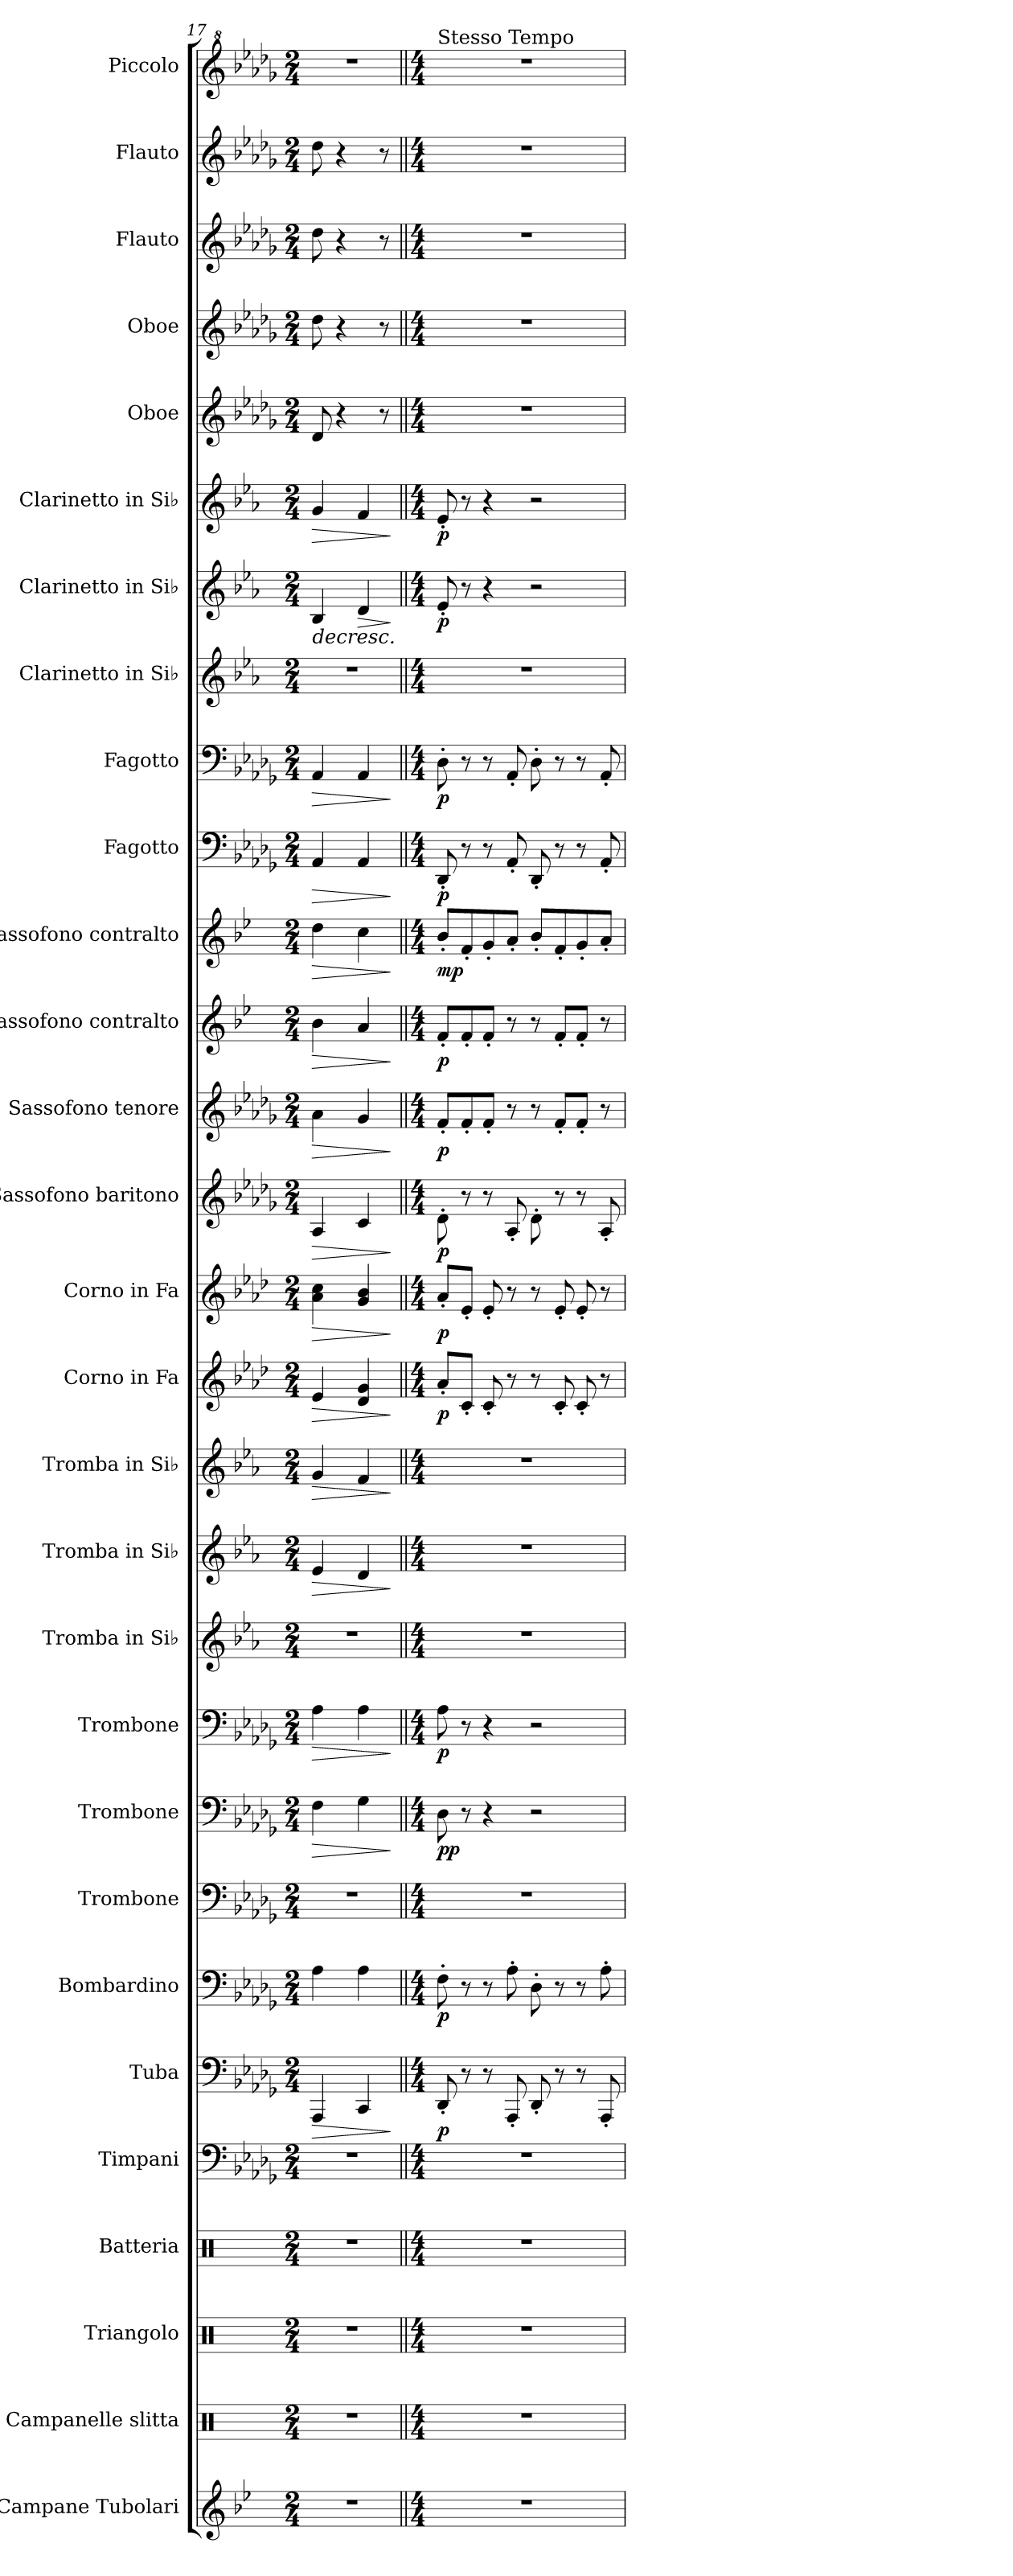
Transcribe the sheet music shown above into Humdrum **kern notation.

**kern	**kern	**kern	**kern	**kern	**kern	**dynam	**kern	**dynam	**kern	**kern	**dynam	**kern	**dynam	**kern	**kern	**dynam	**kern	**dynam	**kern	**dynam	**kern	**dynam	**kern	**dynam	**kern	**dynam	**kern	**dynam	**kern	**dynam	**kern	**dynam	**kern	**dynam	**kern	**kern	**dynam	**kern	**dynam	**kern	**kern	**kern	**kern	**kern
*part29	*part28	*part27	*part26	*part25	*part24	*part24	*part23	*part23	*part22	*part21	*part21	*part20	*part20	*part19	*part18	*part18	*part17	*part17	*part16	*part16	*part15	*part15	*part14	*part14	*part13	*part13	*part12	*part12	*part11	*part11	*part10	*part10	*part9	*part9	*part8	*part7	*part7	*part6	*part6	*part5	*part4	*part3	*part2	*part1
*staff29	*staff28	*staff27	*staff26	*staff25	*staff24	*staff24	*staff23	*staff23	*staff22	*staff21	*staff21	*staff20	*staff20	*staff19	*staff18	*staff18	*staff17	*staff17	*staff16	*staff16	*staff15	*staff15	*staff14	*staff14	*staff13	*staff13	*staff12	*staff12	*staff11	*staff11	*staff10	*staff10	*staff9	*staff9	*staff8	*staff7	*staff7	*staff6	*staff6	*staff5	*staff4	*staff3	*staff2	*staff1
*I"Campane Tubolari	*I"Campanelle slitta	*I"Triangolo	*I"Batteria	*I"Timpani	*I"Tuba	*	*I"Bombardino	*	*I"Trombone	*I"Trombone	*	*I"Trombone	*	*I"Tromba in Si♭	*I"Tromba in Si♭	*	*I"Tromba in Si♭	*	*I"Corno in Fa	*	*I"Corno in Fa	*	*I"Sassofono baritono	*	*I"Sassofono tenore	*	*I"Sassofono contralto	*	*I"Sassofono contralto	*	*I"Fagotto	*	*I"Fagotto	*	*I"Clarinetto in Si♭	*I"Clarinetto in Si♭	*	*I"Clarinetto in Si♭	*	*I"Oboe	*I"Oboe	*I"Flauto	*I"Flauto	*I"Piccolo
*I'Camp. tb.	*	*I'Triang.	*I'Batt.	*I'Timp.	*I'Tba.	*	*	*	*I'Tbn.	*I'Tbn.	*	*I'Tbn.	*	*I'Tr. Si♭	*I'Tr. Si♭	*	*I'Tr. Si♭	*	*I'Cor. Fa	*	*I'Cor. Fa	*	*	*	*	*	*	*	*	*	*I'Fag.	*	*I'Fag.	*	*I'Cl. Si♭	*I'Cl. Si♭	*	*I'Cl. Si♭	*	*I'Ob.	*I'Ob.	*I'Fl.	*I'Fl.	*
*clefG2	*clefX	*clefX	*clefX	*clefF4	*clefF4	*	*clefF4	*	*clefF4	*clefF4	*	*clefF4	*	*clefG2	*clefG2	*	*clefG2	*	*clefG2	*	*clefG2	*	*clefG2	*	*clefG2	*	*clefG2	*	*clefG2	*	*clefF4	*	*clefF4	*	*clefG2	*clefG2	*	*clefG2	*	*clefG2	*clefG2	*clefG2	*clefG2	*clefG^2
*	*	*	*	*	*	*	*	*	*	*	*	*	*	*ITrd1c2	*ITrd1c2	*	*ITrd1c2	*	*ITrd4c7	*	*ITrd4c7	*	*ITrd12c21	*	*ITrd8c14	*	*ITrd5c9	*	*ITrd5c9	*	*	*	*	*	*ITrd1c2	*ITrd1c2	*	*ITrd1c2	*	*	*	*	*	*ITrd-7c-12
*k[b-e-]	*k[]	*k[]	*k[]	*k[b-e-a-d-g-]	*k[b-e-a-d-g-]	*	*k[b-e-a-d-g-]	*	*k[b-e-a-d-g-]	*k[b-e-a-d-g-]	*	*k[b-e-a-d-g-]	*	*k[b-e-a-d-g-]	*k[b-e-a-d-g-]	*	*k[b-e-a-d-g-]	*	*k[b-e-a-d-g-]	*	*k[b-e-a-d-g-]	*	*k[b-e-a-d-g-]	*	*k[b-e-a-d-g-]	*	*k[b-e-a-d-g-]	*	*k[b-e-a-d-g-]	*	*k[b-e-a-d-g-]	*	*k[b-e-a-d-g-]	*	*k[b-e-a-d-g-]	*k[b-e-a-d-g-]	*	*k[b-e-a-d-g-]	*	*k[b-e-a-d-g-]	*k[b-e-a-d-g-]	*k[b-e-a-d-g-]	*k[b-e-a-d-g-]	*k[b-e-a-d-g-]
*M2/4	*M2/4	*M2/4	*M2/4	*M2/4	*M2/4	*	*M2/4	*	*M2/4	*M2/4	*	*M2/4	*	*M2/4	*M2/4	*	*M2/4	*	*M2/4	*	*M2/4	*	*M2/4	*	*M2/4	*	*M2/4	*	*M2/4	*	*M2/4	*	*M2/4	*	*M2/4	*M2/4	*	*M2/4	*	*M2/4	*M2/4	*M2/4	*M2/4	*M2/4
=17	=17	=17	=17	=17	=17	=17	=17	=17	=17	=17	=17	=17	=17	=17	=17	=17	=17	=17	=17	=17	=17	=17	=17	=17	=17	=17	=17	=17	=17	=17	=17	=17	=17	=17	=17	=17	=17	=17	=17	=17	=17	=17	=17	=17
!	!	!	!	!	!	!LO:HP:b	!	!	!	!	!LO:HP:b	!	!LO:HP:b	!	!	!LO:HP:b	!	!LO:HP:b	!	!LO:HP:b	!	!LO:HP:b	!	!LO:HP:b	!	!LO:HP:b	!	!LO:HP:b	!	!LO:HP:b	!	!LO:HP:b	!	!LO:HP:b	!	!	!LO:HP:b	!	!LO:HP:b	!	!	!	!	!
2r	2r	2r	2r	2r	4AAA-/	>	4A-\	.	2r	4F\	>	4A-\	>	2r	4d-/	>	4f/	>	4A-/	>	4d-\ 4f\	>	4AA-/	>	4A-\	>	4d-\	>	4f\	>	4AA-/	>	4AA-/	>	2r	4A-/	>	4f/	>	8d-/	8dd-\	8dd-\	8dd-\	2r
.	.	.	.	.	.	.	.	.	.	.	.	.	.	.	.	.	.	.	.	.	.	.	.	.	.	.	.	.	.	.	.	.	.	.	.	.	.	.	.	4r	4r	4r	4r	.
!	!	!	!	!	!	!	!	!	!	!	!	!	!	!	!	!	!	!	!	!	!	!	!	!	!	!	!	!	!	!	!	!	!	!	!	!	!LO:HP:b	!	!	!	!	!	!	!
.	.	.	.	.	4CC/	.	4A-\	.	.	4G-\	.	4A-\	.	.	4c/	.	4e-/	.	4G-/ 4c/	.	4c/ 4e-/	.	4C/	.	4G-/	.	4c/	.	4e-\	.	4AA-/	.	4AA-/	.	.	4c/	>	4e-/	.	.	.	.	.	.
.	.	.	.	.	.	.	.	.	.	.	.	.	.	.	.	.	.	.	.	.	.	.	.	.	.	.	.	.	.	.	.	.	.	.	.	.	.	.	.	8r	8r	8r	8r	.
.	.	.	.	.	.	]	.	.	.	.	]	.	]	.	.	]	.	]	.	]	.	]	.	]	.	]	.	]	.	]	.	]	.	]	.	.	] ]	.	]	.	.	.	.	.
=18||	=18||	=18||	=18||	=18||	=18||	=18||	=18||	=18||	=18||	=18||	=18||	=18||	=18||	=18||	=18||	=18||	=18||	=18||	=18||	=18||	=18||	=18||	=18||	=18||	=18||	=18||	=18||	=18||	=18||	=18||	=18||	=18||	=18||	=18||	=18||	=18||	=18||	=18||	=18||	=18||	=18||	=18||	=18||	=18||
*M4/4	*M4/4	*M4/4	*M4/4	*M4/4	*M4/4	*	*M4/4	*	*M4/4	*M4/4	*	*M4/4	*	*M4/4	*M4/4	*	*M4/4	*	*M4/4	*	*M4/4	*	*M4/4	*	*M4/4	*	*M4/4	*	*M4/4	*	*M4/4	*	*M4/4	*	*M4/4	*M4/4	*	*M4/4	*	*M4/4	*M4/4	*M4/4	*M4/4	*M4/4
!	!	!	!	!	!	!	!	!	!	!	!	!	!	!	!	!	!	!	!	!	!	!	!	!	!	!	!	!	!	!	!	!	!	!	!	!	!	!	!	!	!	!	!	!LO:TX:a:t=Stesso Tempo
!	!	!	!	!	!	!LO:DY:b	!	!LO:DY:b	!	!	!LO:DY:b	!	!	!	!	!	!	!	!	!	!	!	!	!	!	!	!	!	!	!	!	!	!	!	!	!	!	!	!	!	!	!	!	!
!	!	!	!	!	!	!	!	!	!	!	!LO:DY:n=1:b	!	!LO:DY:b	!	!	!	!	!	!	!LO:DY:b	!	!LO:DY:b	!	!LO:DY:b	!	!LO:DY:b	!	!LO:DY:b	!	!LO:DY:b	!	!LO:DY:b	!	!LO:DY:b	!	!	!LO:DY:b	!	!LO:DY:b	!	!	!	!	!
1r	1r	1r	1r	1r	8DD-'/	p	8F'\	p	1r	8D-\	p p	8A-\	p	1r	1r	.	1r	.	8d-'/L	p	8d-'/L	p	8D-'\	p	8F'/L	p	8A-'/L	p	8d-'/L	mp	8DD-'/	p	8D-'\	p	1r	8d-'/	p	8d-'/	p	1r	1r	1r	1r	1r
.	.	.	.	.	8r	.	8r	.	.	8r	.	8r	.	.	.	.	.	.	8F'/J	.	8A-'/J	.	8r	.	8F'/	.	8A-'/	.	8A-'/	.	8r	.	8r	.	.	8r	.	8r	.	.	.	.	.	.
.	.	.	.	.	8r	.	8r	.	.	4r	.	4r	.	.	.	.	.	.	8F'/	.	8A-'/	.	8r	.	8F'/J	.	8A-'/J	.	8B-'/	.	8r	.	8r	.	.	4r	.	4r	.	.	.	.	.	.
.	.	.	.	.	8AAA-'/	.	8A-'\	.	.	.	.	.	.	.	.	.	.	.	8r	.	8r	.	8AA-'/	.	8r	.	8r	.	8c'/J	.	8AA-'/	.	8AA-'/	.	.	.	.	.	.	.	.	.	.	.
.	.	.	.	.	8DD-'/	.	8D-'\	.	.	2r	.	2r	.	.	.	.	.	.	8r	.	8r	.	8D-'\	.	8r	.	8r	.	8d-'/L	.	8DD-'/	.	8D-'\	.	.	2r	.	2r	.	.	.	.	.	.
.	.	.	.	.	8r	.	8r	.	.	.	.	.	.	.	.	.	.	.	8F'/	.	8A-'/	.	8r	.	8F'/L	.	8A-'/L	.	8A-'/	.	8r	.	8r	.	.	.	.	.	.	.	.	.	.	.
.	.	.	.	.	8r	.	8r	.	.	.	.	.	.	.	.	.	.	.	8F'/	.	8A-'/	.	8r	.	8F'/J	.	8A-'/J	.	8B-'/	.	8r	.	8r	.	.	.	.	.	.	.	.	.	.	.
.	.	.	.	.	8AAA-'/	.	8A-'\	.	.	.	.	.	.	.	.	.	.	.	8r	.	8r	.	8AA-'/	.	8r	.	8r	.	8c'/J	.	8AA-'/	.	8AA-'/	.	.	.	.	.	.	.	.	.	.	.
=	=	=	=	=	=	=	=	=	=	=	=	=	=	=	=	=	=	=	=	=	=	=	=	=	=	=	=	=	=	=	=	=	=	=	=	=	=	=	=	=	=	=	=	=
*-	*-	*-	*-	*-	*-	*-	*-	*-	*-	*-	*-	*-	*-	*-	*-	*-	*-	*-	*-	*-	*-	*-	*-	*-	*-	*-	*-	*-	*-	*-	*-	*-	*-	*-	*-	*-	*-	*-	*-	*-	*-	*-	*-	*-
